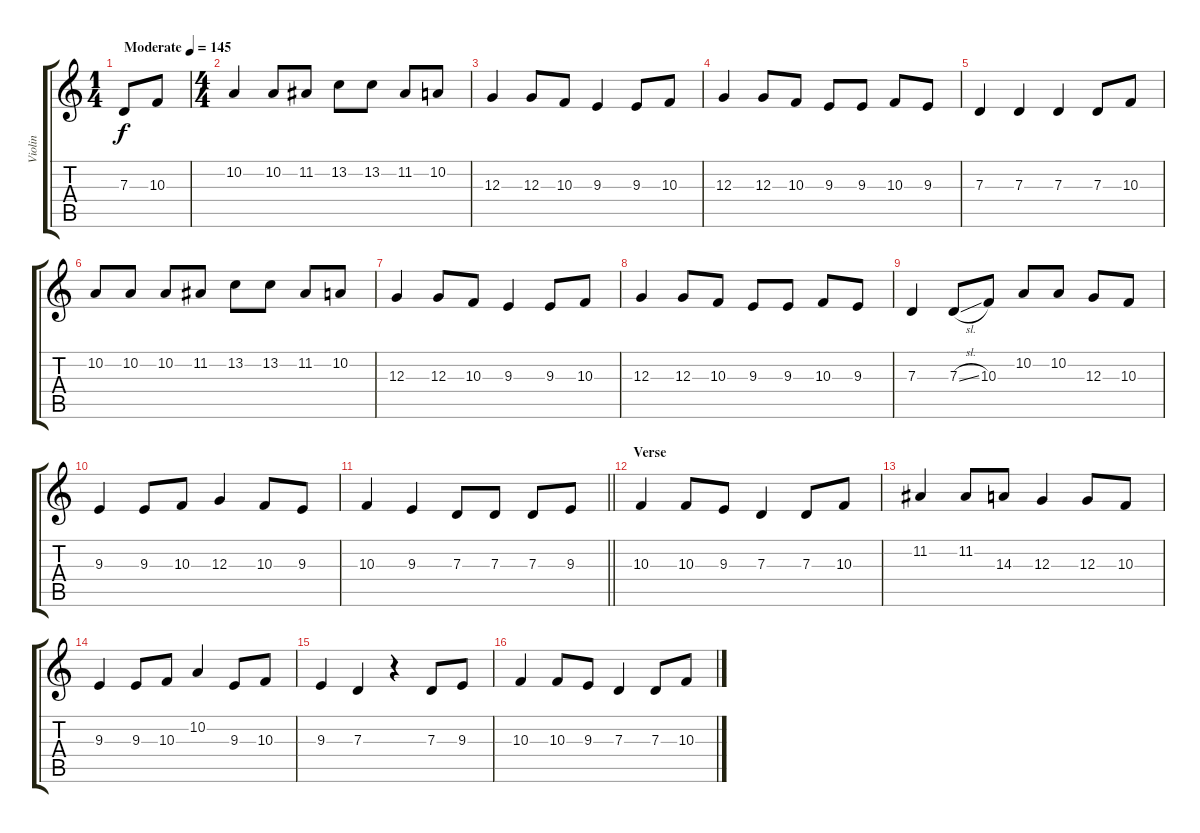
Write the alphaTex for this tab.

\track ("Violin" "Violin") {instrument violin}
\staff {score tabs}
\tuning (E4 B3 G3 D3 A2 E2) {hide}
\ts (1 4)
\tempo (145 "Moderate")
\clef g2
\ks c
7.3.8{dy f instrument violin} 10.3.8 |
\ts (4 4)
10.2.4 10.2.8 11.2.8 13.2.8 13.2.8 11.2.8 10.2.8 |
12.3.4 12.3.8 10.3.8 9.3.4 9.3.8 10.3.8 |
12.3.4 12.3.8 10.3.8 9.3.8 9.3.8 10.3.8 9.3.8 |
7.3.4 7.3.4 7.3.4 7.3.8 10.3.8 |
10.2.8 10.2.8 10.2.8 11.2.8 13.2.8 13.2.8 11.2.8 10.2.8 |
12.3.4 12.3.8 10.3.8 9.3.4 9.3.8 10.3.8 |
12.3.4 12.3.8 10.3.8 9.3.8 9.3.8 10.3.8 9.3.8 |
7.3.4 7.3{sl}.8 10.3.8 10.2.8 10.2.8 12.3.8 10.3.8 |
9.3.4 9.3.8 10.3.8 12.3.4 10.3.8 9.3.8 |
\barLineRight lightlight
10.3.4 9.3.4 7.3.8 7.3.8 7.3.8 9.3.8 |
\section ("" "Verse")
10.3.4 10.3.8 9.3.8 7.3.4 7.3.8 10.3.8 |
11.2.4 11.2.8 14.3.8 12.3.4 12.3.8 10.3.8 |
9.3.4 9.3.8 10.3.8 10.2.4 9.3.8 10.3.8 |
9.3.4 7.3.4 r.4 7.3.8 9.3.8 |
10.3.4 10.3.8 9.3.8 7.3.4 7.3.8 10.3.8
